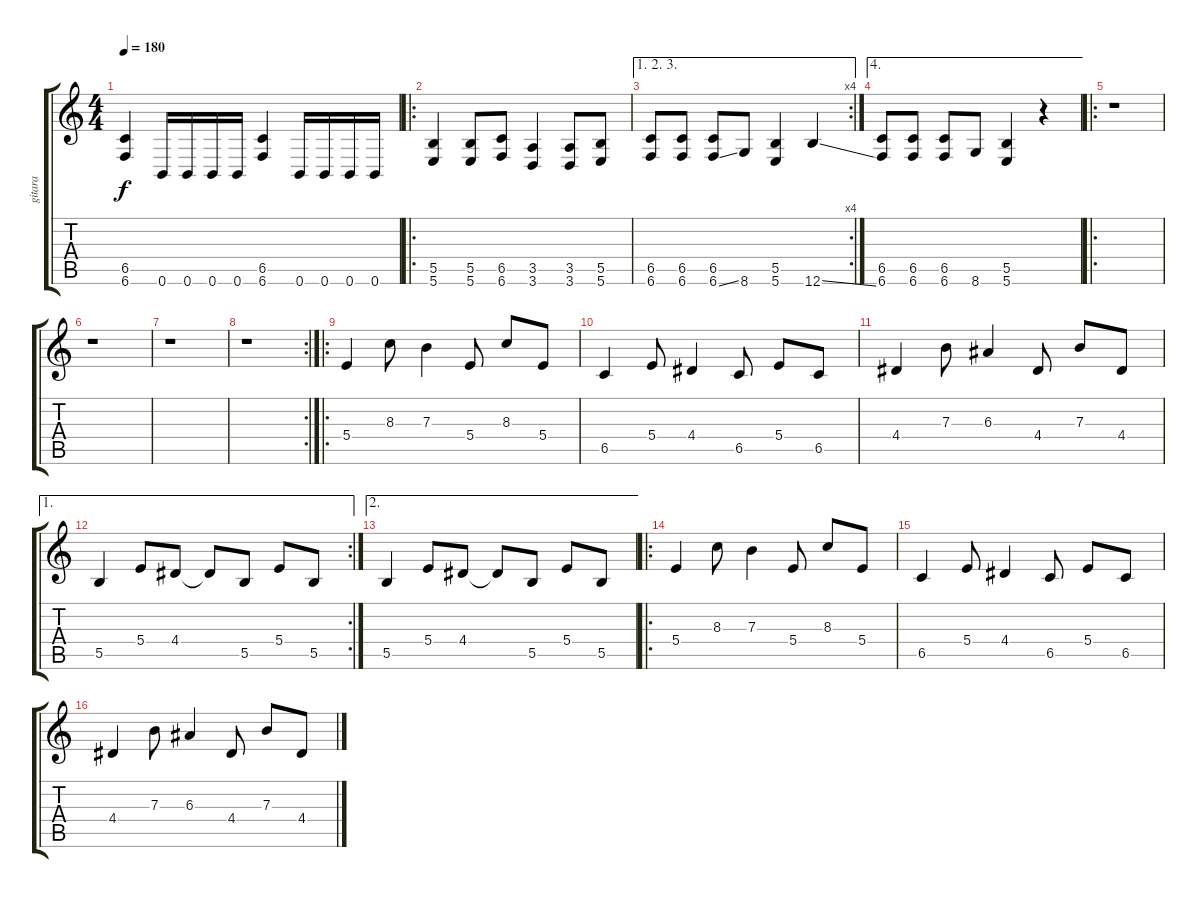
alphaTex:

\track ("gitara" "gitara") {instrument distortionguitar}
\staff {score tabs}
\tuning (Db4 Ab3 E3 B2 Gb2 B1) {hide}
\ts (4 4)
\tempo 180
\clef g2
\ks c
(6.5 6.6).4{dy f} 0.6.16 0.6.16 0.6.16 0.6.16 (6.5 6.6).4 0.6.16 0.6.16 0.6.16 0.6.16 |
\ro
(5.5 5.6).4 (5.5 5.6).8 (6.5 6.6).8 (3.5 3.6).4 (3.5 3.6).8 (5.5 5.6).8 |
\ae (1 2 3)
\rc 4
(6.5 6.6).8 (6.5 6.6).8 (6.5 6.6{ss}).8 8.6.8 (5.5 5.6).4 12.6{ss}.4 |
\ae 4
(6.5 6.6).8 (6.5 6.6).8 (6.5 6.6).8 8.6.8 (5.5 5.6).4 r.4 |
\ro
r.1 |
r.1 |
r.1 |
\rc 2
r.1 |
\ro
5.4.4 8.3.8 7.3.4 5.4.8 8.3.8 5.4.8 |
6.5.4 5.4.8 4.4.4 6.5.8 5.4.8 6.5.8 |
4.4.4 7.3.8 6.3.4 4.4.8 7.3.8 4.4.8 |
\ae 1
\rc 2
5.5.4 5.4.8 4.4.8 4.4{t}.8 5.5.8 5.4.8 5.5.8 |
\ae 2
5.5.4 5.4.8 4.4.8 4.4{t}.8 5.5.8 5.4.8 5.5.8 |
\ro
5.4.4 8.3.8 7.3.4 5.4.8 8.3.8 5.4.8 |
6.5.4 5.4.8 4.4.4 6.5.8 5.4.8 6.5.8 |
4.4.4 7.3.8 6.3.4 4.4.8 7.3.8 4.4.8
